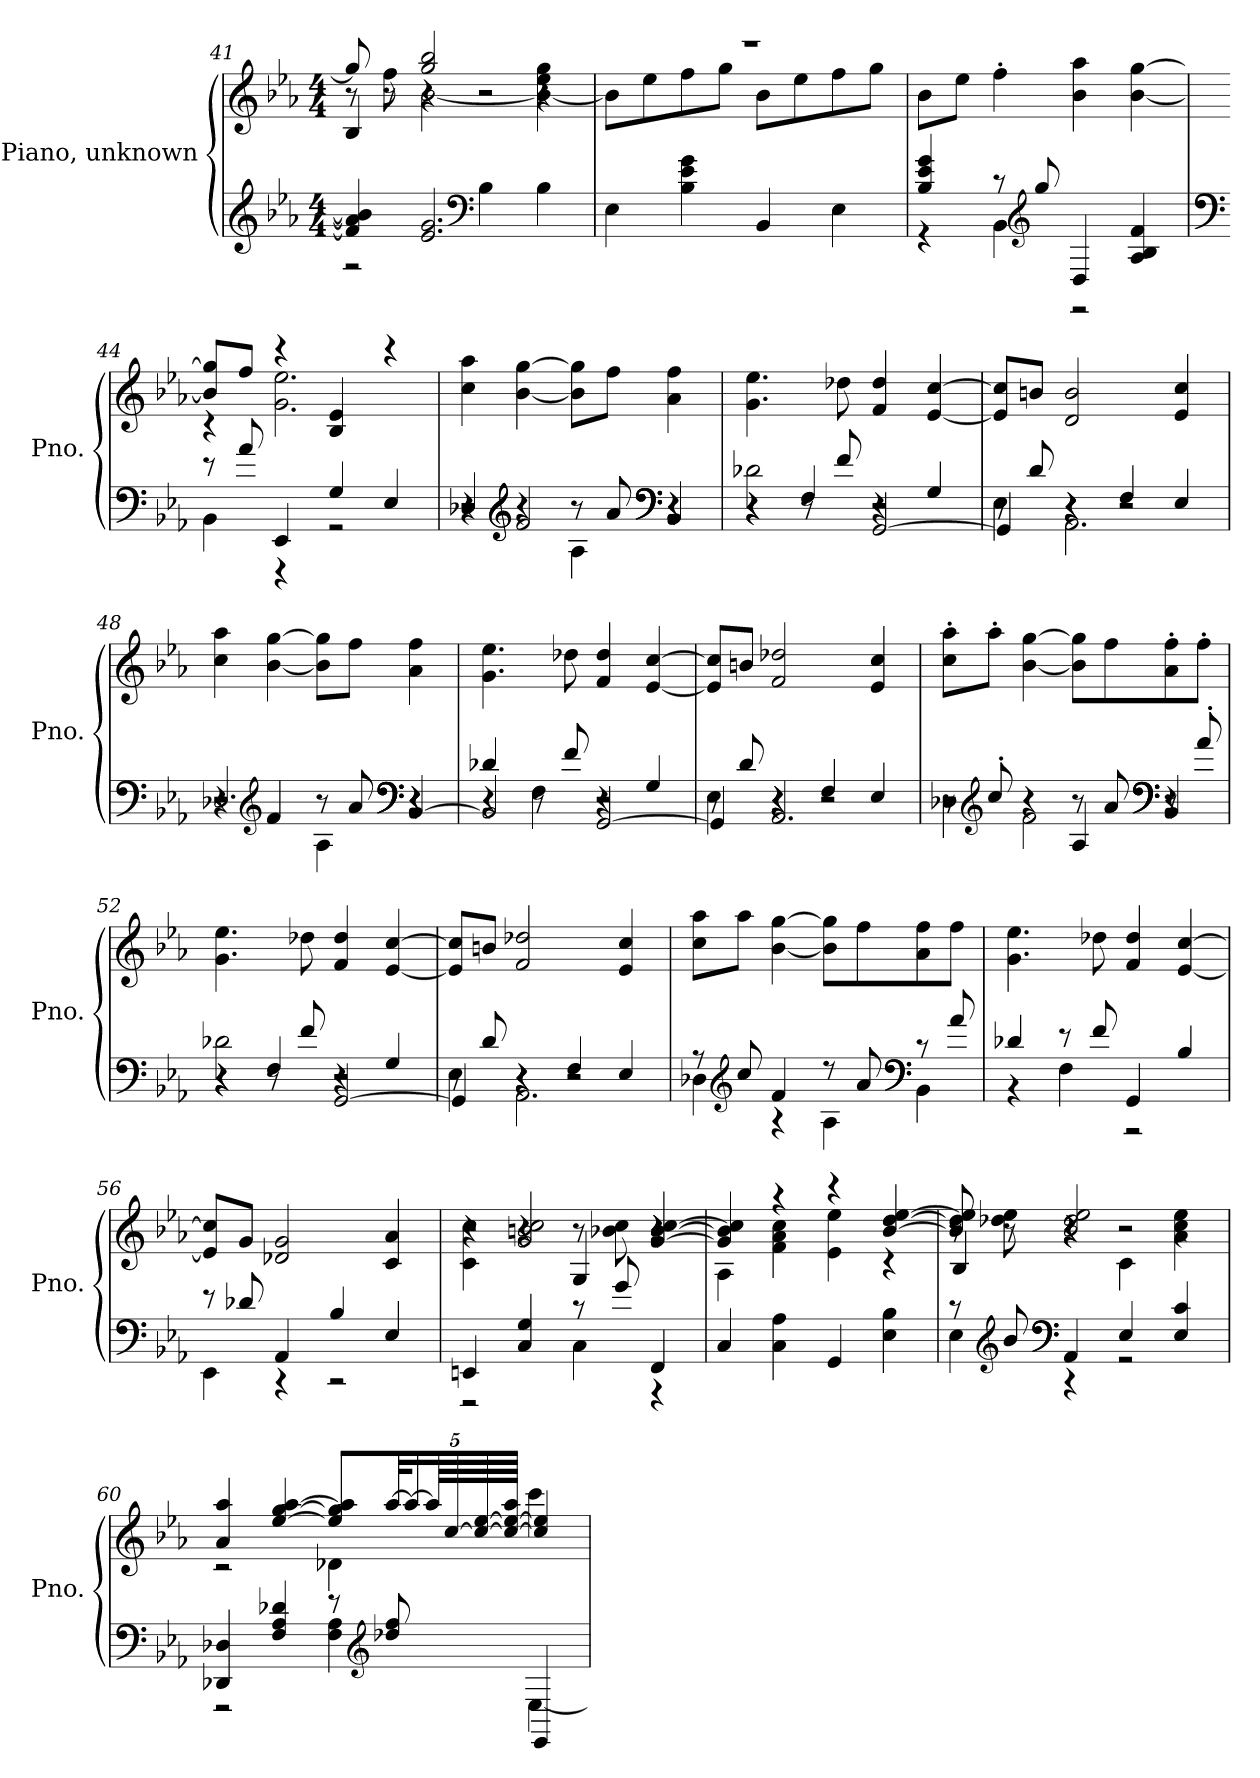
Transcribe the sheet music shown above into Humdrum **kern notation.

**kern	**kern
*part1	*part1
*staff2	*staff1
*I"Piano, unknown	*
*I'Pno.	*
*clefG2	*clefG2
*k[b-e-a-]	*k[b-e-a-]
*M4/4	*M4/4
=41	=41
*^	*^
*	*	*	*^
4f/] 4a-/] 4b-/]	2r	8gg/]	8r	4B-/
.	.	8r	8ff\	.
2.e-/ 2.g/	.	2gg/ 2bb-/	[2b-\	4r
*clefF4	*	*	*	*
.	4B-\	.	.	2r
.	4B-\	4r	4b-\_ 4ee-\ 4gg\	.
*v	*v	*	*	*
*	*	*v	*v
!!LO:LB:g=z
=42	=42	=42
4E-\	1r	8b-\L]
.	.	8ee-\
4B-\ 4e-\ 4g\	.	8ff\
.	.	8gg\J
4BB-/	.	8b-\L
.	.	8ee-\
4E-\	.	8ff\
.	.	8gg\J
*	*v	*v
=43	=43
*^	*
4B-/ 4e-/ 4g/	4r	8b-\L
.	.	8ee-\J
8r	4BB-\	4ff'\
*clefG2	*	*
8gg/	.	.
4D/	2r	4b-\ 4aa-\
4A-/ 4B-/ 4f/	.	[4b-\ [4gg\
=44	=44	=44
*clefF4	*	*
*	*	*^
8r	4BB-\	8b-/] 8gg/]L	4r
8a-/	.	8ff/J	.
4EE-/	4r	4r	2.g\ 2.ee-\
4G/	2r	4B-/ 4e-/	.
4E-/	.	4r	.
*	*	*v	*v
=45	=45	=45
*	*^	*
4r	2r	4D-X/	4cc\ 4aa-\
*clefG2	*	*	*
2f/	.	4r	[4b-\ [4gg\
.	4A-\	8r	8b-\] 8gg\]L
.	.	8a-/	8ff\J
*clefF4	*	*	*
4r	4r	4BB-/	4a-\ 4ff\
!!LO:PB:g=z
=46	=46	=46	=46
4r	2d-X\	4r	4.g\ 4.ee-\
8r	.	4F/	.
8f/	.	.	8dd-X\
4r	2r	[2GG/	4f/ 4dd-/
4G/	.	.	[4e-/ [4cc/
=47	=47	=47	=47
8r	4E-\	4GG/]	8e-/] 8cc/]L
8d/	.	.	8bn/J
4r	2.AA-\	4r	2d/ 2b/
4F/	.	2r	.
4E-/	.	.	4e-/ 4cc/
=48	=48	=48	=48
4r	2r	2.D-X/	4cc\ 4aa-\
*clefG2	*	*	*
4f/	.	.	[4b-\ [4gg\
8r	4A-\	.	8b-\] 8gg\]L
8a-/	.	.	8ff\J
*clefF4	*	*	*
4r	4r	[4BB-/	4a-\ 4ff\
=49	=49	=49	=49
4d-X/	4r	2BB-/]	4.g\ 4.ee-\
8r	4F\	.	.
8f/	.	.	8dd-X\
4r	2r	[2GG/	4f/ 4dd-/
4G/	.	.	[4e-/ [4cc/
=50	=50	=50	=50
8r	4E-\	4GG/]	8e-/] 8cc/]L
8d/	.	.	8bn/J
4r	4r	2.AA-/	2f/ 2dd-X/
4F/	2r	.	.
4E-/	.	.	4e-/ 4cc/
!!LO:LB:g=z
=51	=51	=51	=51
8r	4D-X\	2r	8cc\' 8aa-\'L
*clefG2	*	*	*
8cc'/	.	.	8aa-'\J
4r	2f\	.	[4b-\ [4gg\
8r	.	4A-/	8b-\] 8gg\]L
8a-/	.	.	8ff\
*clefF4	*	*	*
8r	4r	4BB-/	8a-\' 8ff\'
8a-'/	.	.	8ff'\J
=52	=52	=52	=52
4r	2d-X\	4r	4.g\ 4.ee-\
8r	.	4F/	.
8f/	.	.	8dd-X\
4r	2r	[2GG/	4f/ 4dd-/
4G/	.	.	[4e-/ [4cc/
=53	=53	=53	=53
8r	4E-\	4GG/]	8e-/] 8cc/]L
8d/	.	.	8bn/J
4r	2.AA-\	4r	2f/ 2dd-X/
4F/	.	2r	.
4E-/	.	.	4e-/ 4cc/
*	*v	*v	*
=54	=54	=54
8r	4D-X\	8cc\ 8aa-\L
*clefG2	*	*
8cc/	.	8aa-\J
4f/	4r	[4b-\ [4gg\
8r	4A-\	8b-\] 8gg\]L
8a-/	.	8ff\
*clefF4	*	*
8r	4BB-\	8a-\ 8ff\
8a-/	.	8ff\J
!!LO:LB:g=z
=55	=55	=55
4d-X/	4r	4.g\ 4.ee-\
8r	4F\	.
8f/	.	8dd-X\
4GG/	2r	4f/ 4dd-/
4B-/	.	[4e-/ [4cc/
=56	=56	=56
8r	4EE-\	8e-/] 8cc/]L
8d-X/	.	8g/J
4AA-/	4r	2d-X/ 2g/
4B-/	2r	.
4E-/	.	4c/ 4a-/
=57	=57	=57
*	*	*^
*	*	*	*^
4EEn/	2r	4r	4c\ 4cc\	2r
4C/ 4G/	.	2g/ 2bn/ 2cc/	4r	.
8r	4C\	.	8r	4G/
8g/	.	.	8b-X\ 8cc\	.
4FF/	4r	[4g/ [4b-/ [4cc/	4r	4r
*v	*v	*	*	*
*	*	*v	*v
=58	=58	=58
4C/	4g/] 4b-/] 4cc/]	4A-\
4C\ 4A-\	4r	4f\ 4a-\ 4cc\
4GG/	4r	4e-\ 4ee-\
4E-\ 4B-\	[4b-/ [4dd/ [4ee-/	4r
=59	=59	=59
*^	*	*^
8r	4E-\	8b-/] 8dd/] 8ee-/]	8r	4B-/
*clefG2	*	*	*	*
8b-/	.	8r	8dd-X\ 8ee-\	.
*clefF4	*	*	*	*
4AA-/	4r	2b-/ 2dd-/ 2ee-/	4r	4r
4E-/	2r	.	4c\	2r
4E-/ 4c/	.	4r	4a-\ 4cc\ 4ee-\	.
*	*	*	*v	*v
!!LO:LB:g=z
=60	=60	=60	=60
4DD-X/ 4D-X/	2r	4a-/ 4aa-/	2r
4F/ 4A-/ 4d-X/	.	[4ee-/ [4gg/ [4aa-/	.
8r	4F\ 4A-\	8ee-/] 8gg/] 8aa-/]L	4d-X\
*clefG2	*	*	*
*	*	*Xbrackettup	*
8dd-X/ 8ff/	.	[40aa-/KL	.
.	.	20aa-/_	.
.	.	80aa-/LL]	.
.	.	[80cc/	.
.	.	80cc/_ [80ee-/	.
.	.	80cc/_ 80ee-/_ 80aa-/JJJJ	.
4EE-/	[4E-\	4cc/] 4ee-/]	4ccc\
*v	*v	*	*
*	*v	*v
=	=
*-	*-
